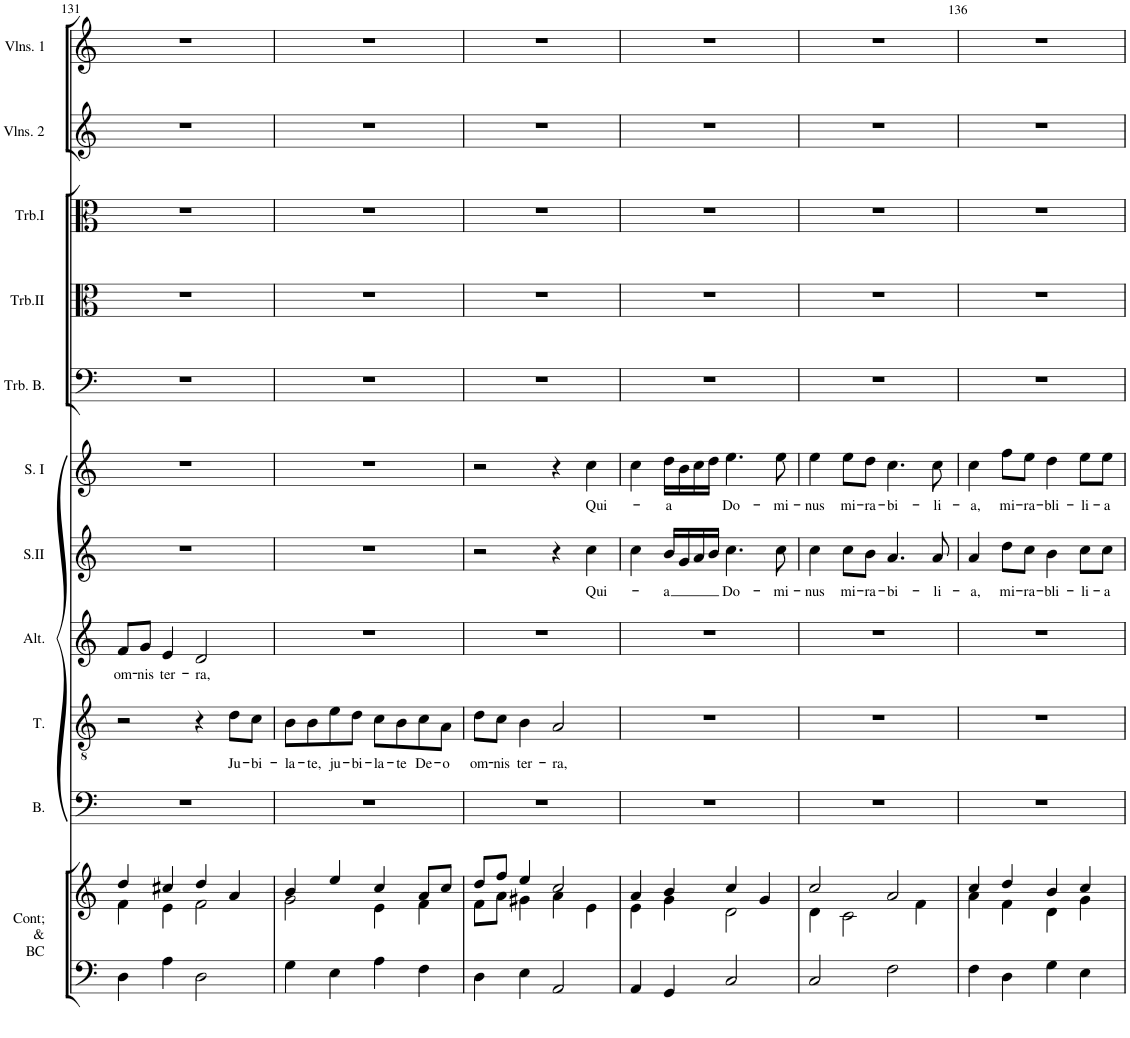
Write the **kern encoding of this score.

**kern	**kern	**kern	**kern	**text	**kern	**text	**kern	**text	**kern	**text	**kern	**kern	**kern	**kern	**kern
*part11	*part11	*part10	*part9	*part9	*part8	*part8	*part7	*part7	*part6	*part6	*part5	*part4	*part3	*part2	*part1
*staff12	*staff11	*staff10	*staff9	*staff9	*staff8	*staff8	*staff7	*staff7	*staff6	*staff6	*staff5	*staff4	*staff3	*staff2	*staff1
*I"Continuo &amp; Basse Continue	*	*I"Basse	*I"Ténor	*	*I"Alto	*	*I"Soprano II	*	*I"Soprane I	*	*I"Trombone Basse	*I"Trombone II	*I"Trombone I	*I"Deuxièmes Violons	*I"Premiers Violons
*I'Cont; &amp; BC	*	*I'B.	*I'T.	*	*I'Alt.	*	*I'S.II	*	*I'S. I	*	*I'Trb. B.	*I'Trb.II	*I'Trb.I	*I'Vlns. 2	*I'Vlns. 1
!!LO:PB:g=z
*clefF4	*clefG2	*clefF4	*clefGv2	*	*clefG2	*	*clefG2	*	*clefG2	*	*clefF4	*clefC3	*clefC3	*clefG2	*clefG2
*k[]	*k[]	*k[]	*k[]	*	*k[]	*	*k[]	*	*k[]	*	*k[]	*k[]	*k[]	*k[]	*k[]
*M4/4	*M4/4	*M4/4	*M4/4	*	*M4/4	*	*M4/4	*	*M4/4	*	*M4/4	*M4/4	*M4/4	*M4/4	*M4/4
*met(c)	*met(c)	*met(c)	*met(c)	*	*met(c)	*	*met(c)	*	*met(c)	*	*met(c)	*met(c)	*met(c)	*met(c)	*met(c)
=131	=131	=131	=131	=131	=131	=131	=131	=131	=131	=131	=131	=131	=131	=131	=131
*	*^	*	*	*	*	*	*	*	*	*	*	*	*	*	*
!	!	!	!	!	!	!	!LO:LY:b	!	!	!	!	!	!	!	!	!
4D\	4dd/	4f\	1r	2r	.	8f/L	om-	1r	.	1r	.	1r	1r	1r	1r	1r
!	!	!	!	!	!	!	!LO:LY:b	!	!	!	!	!	!	!	!	!
.	.	.	.	.	.	8g/J	-nis	.	.	.	.	.	.	.	.	.
!	!	!	!	!	!	!	!LO:LY:b	!	!	!	!	!	!	!	!	!
4A\	4cc#X/	4e\	.	.	.	4e/	ter-	.	.	.	.	.	.	.	.	.
!	!	!	!	!	!	!	!LO:LY:b	!	!	!	!	!	!	!	!	!
2D\	4dd/	2f\	.	4r	.	2d/	-ra,	.	.	.	.	.	.	.	.	.
!	!	!	!	!	!LO:LY:b	!	!	!	!	!	!	!	!	!	!	!
.	4a/	.	.	8d\L	Ju-	.	.	.	.	.	.	.	.	.	.	.
!	!	!	!	!	!LO:LY:b	!	!	!	!	!	!	!	!	!	!	!
.	.	.	.	8c\J	-bi-	.	.	.	.	.	.	.	.	.	.	.
=132	=132	=132	=132	=132	=132	=132	=132	=132	=132	=132	=132	=132	=132	=132	=132	=132
!	!	!	!	!	!LO:LY:b	!	!	!	!	!	!	!	!	!	!	!
4G\	4b/	2g\	1r	8B\L	-la-	1r	.	1r	.	1r	.	1r	1r	1r	1r	1r
!	!	!	!	!	!LO:LY:b	!	!	!	!	!	!	!	!	!	!	!
.	.	.	.	8B\	-te,	.	.	.	.	.	.	.	.	.	.	.
!	!	!	!	!	!LO:LY:b	!	!	!	!	!	!	!	!	!	!	!
4E\	4ee/	.	.	8e\	ju-	.	.	.	.	.	.	.	.	.	.	.
!	!	!	!	!	!LO:LY:b	!	!	!	!	!	!	!	!	!	!	!
.	.	.	.	8d\J	-bi-	.	.	.	.	.	.	.	.	.	.	.
!	!	!	!	!	!LO:LY:b	!	!	!	!	!	!	!	!	!	!	!
4A\	4cc/	4e\	.	8c\L	-la-	.	.	.	.	.	.	.	.	.	.	.
!	!	!	!	!	!LO:LY:b	!	!	!	!	!	!	!	!	!	!	!
.	.	.	.	8B\	-te	.	.	.	.	.	.	.	.	.	.	.
!	!	!	!	!	!LO:LY:b	!	!	!	!	!	!	!	!	!	!	!
4F\	8a/L	4f\	.	8c\	De-	.	.	.	.	.	.	.	.	.	.	.
!	!	!	!	!	!LO:LY:b	!	!	!	!	!	!	!	!	!	!	!
.	8cc/J	.	.	8A\J	-o	.	.	.	.	.	.	.	.	.	.	.
=133	=133	=133	=133	=133	=133	=133	=133	=133	=133	=133	=133	=133	=133	=133	=133	=133
!	!	!	!	!	!LO:LY:b	!	!	!	!	!	!	!	!	!	!	!
4D\	8dd/L	8f\L	1r	8d\L	om-	1r	.	2r	.	2r	.	1r	1r	1r	1r	1r
!	!	!	!	!	!LO:LY:b	!	!	!	!	!	!	!	!	!	!	!
.	8ff/J	8a\J	.	8c\J	-nis	.	.	.	.	.	.	.	.	.	.	.
!	!	!	!	!	!LO:LY:b	!	!	!	!	!	!	!	!	!	!	!
4E\	4ee/	4g#X\	.	4B\	ter-	.	.	.	.	.	.	.	.	.	.	.
!	!	!	!	!	!LO:LY:b	!	!	!	!	!	!	!	!	!	!	!
2AA/	2cc/	4a\	.	2A/	-ra,	.	.	4r	.	4r	.	.	.	.	.	.
!	!	!	!	!	!	!	!	!	!LO:LY:b	!	!LO:LY:b	!	!	!	!	!
.	.	4e\	.	.	.	.	.	4cc\	Qui-	4cc\	Qui-	.	.	.	.	.
=134	=134	=134	=134	=134	=134	=134	=134	=134	=134	=134	=134	=134	=134	=134	=134	=134
4AA/	4a/	4e\	1r	1r	.	1r	.	4cc\	.	4cc\	.	1r	1r	1r	1r	1r
!	!	!	!	!	!	!	!	!	!LO:LY:b	!	!LO:LY:b	!	!	!	!	!
4GG/	4b/	4g\	.	.	.	.	.	16b/LL	-a	16dd\LL	-a	.	.	.	.	.
.	.	.	.	.	.	.	.	16g/	.	16b\	.	.	.	.	.	.
.	.	.	.	.	.	.	.	16a/	.	16cc\	.	.	.	.	.	.
.	.	.	.	.	.	.	.	16b/JJ	.	16dd\JJ	.	.	.	.	.	.
!	!	!	!	!	!	!	!	!	!LO:LY:b	!	!LO:LY:b	!	!	!	!	!
2C/	4cc/	2d\	.	.	.	.	.	4.cc\	Do-	4.ee\	Do-	.	.	.	.	.
.	4g/	.	.	.	.	.	.	.	.	.	.	.	.	.	.	.
!	!	!	!	!	!	!	!	!	!LO:LY:b	!	!LO:LY:b	!	!	!	!	!
.	.	.	.	.	.	.	.	8cc\	-mi-	8ee\	-mi-	.	.	.	.	.
=135	=135	=135	=135	=135	=135	=135	=135	=135	=135	=135	=135	=135	=135	=135	=135	=135
!	!	!	!	!	!	!	!	!	!LO:LY:b	!	!LO:LY:b	!	!	!	!	!
2C/	2cc/	4d\	1r	1r	.	1r	.	4cc\	-nus	4ee\	-nus	1r	1r	1r	1r	1r
!	!	!	!	!	!	!	!	!	!LO:LY:b	!	!LO:LY:b	!	!	!	!	!
.	.	2c\	.	.	.	.	.	8cc\L	mi-	8ee\L	mi-	.	.	.	.	.
!	!	!	!	!	!	!	!	!	!LO:LY:b	!	!LO:LY:b	!	!	!	!	!
.	.	.	.	.	.	.	.	8b\J	-ra-	8dd\J	-ra-	.	.	.	.	.
!	!	!	!	!	!	!	!	!	!LO:LY:b	!	!LO:LY:b	!	!	!	!	!
2F\	2a/	.	.	.	.	.	.	4.a/	-bi-	4.cc\	-bi-	.	.	.	.	.
.	.	4f\	.	.	.	.	.	.	.	.	.	.	.	.	.	.
!	!	!	!	!	!	!	!	!	!LO:LY:b	!	!LO:LY:b	!	!	!	!	!
.	.	.	.	.	.	.	.	8a/	-li-	8cc\	-li-	.	.	.	.	.
=136	=136	=136	=136	=136	=136	=136	=136	=136	=136	=136	=136	=136	=136	=136	=136	=136
!	!	!	!	!	!	!	!	!	!LO:LY:b	!	!LO:LY:b	!	!	!	!	!
4F\	4cc/	4a\	1r	1r	.	1r	.	4a/	-a,	4cc\	-a,	1r	1r	1r	1r	1r
!	!	!	!	!	!	!	!	!	!LO:LY:b	!	!LO:LY:b	!	!	!	!	!
4D\	4dd/	4f\	.	.	.	.	.	8dd\L	mi-	8ff\L	mi-	.	.	.	.	.
!	!	!	!	!	!	!	!	!	!LO:LY:b	!	!LO:LY:b	!	!	!	!	!
.	.	.	.	.	.	.	.	8cc\J	-ra-	8ee\J	-ra-	.	.	.	.	.
!	!	!	!	!	!	!	!	!	!LO:LY:b	!	!LO:LY:b	!	!	!	!	!
4G\	4b/	4d\	.	.	.	.	.	4b\	-bli-	4dd\	-bli-	.	.	.	.	.
!	!	!	!	!	!	!	!	!	!LO:LY:b	!	!LO:LY:b	!	!	!	!	!
4E\	4cc/	4g\	.	.	.	.	.	8cc\L	-li-	8ee\L	-li-	.	.	.	.	.
!	!	!	!	!	!	!	!	!	!LO:LY:b	!	!LO:LY:b	!	!	!	!	!
.	.	.	.	.	.	.	.	8cc\J	-a	8ee\J	-a	.	.	.	.	.
*	*v	*v	*	*	*	*	*	*	*	*	*	*	*	*	*	*
=	=	=	=	=	=	=	=	=	=	=	=	=	=	=	=
*-	*-	*-	*-	*-	*-	*-	*-	*-	*-	*-	*-	*-	*-	*-	*-
